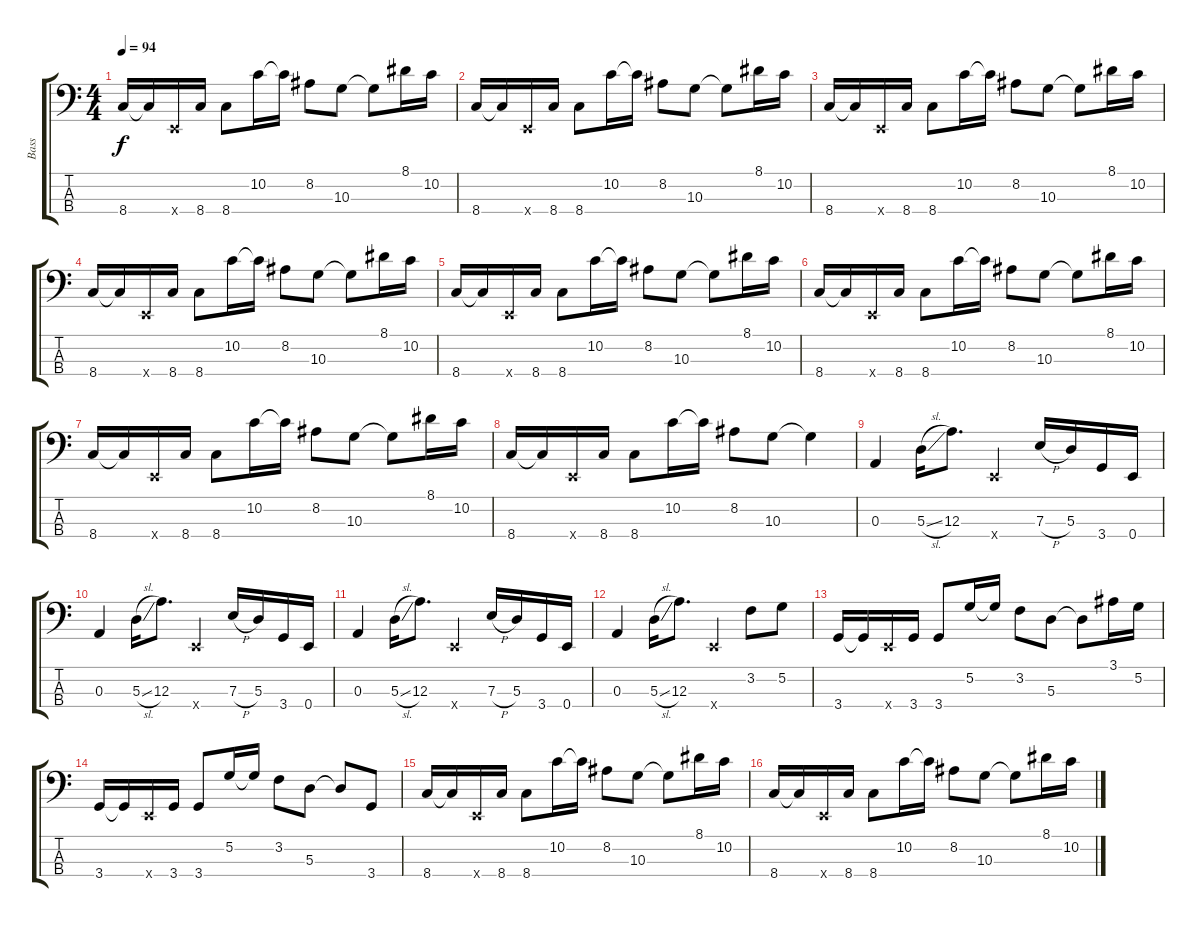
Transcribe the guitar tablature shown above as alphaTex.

\track ("Bass" "Bass") {instrument electricbasspick}
\staff {score tabs}
\tuning (G2 D2 A1 E1) {hide}
\ts (4 4)
\tempo 94
\clef f4
\ks c
8.4.16{dy f} 8.4{t}.16 0.4{x}.16 8.4.16 8.4.8 10.2.16 10.2{t}.16 8.2.8 10.3.8 10.3{t}.8 8.1.16 10.2.16 |
8.4.16 8.4{t}.16 0.4{x}.16 8.4.16 8.4.8 10.2.16 10.2{t}.16 8.2.8 10.3.8 10.3{t}.8 8.1.16 10.2.16 |
8.4.16 8.4{t}.16 0.4{x}.16 8.4.16 8.4.8 10.2.16 10.2{t}.16 8.2.8 10.3.8 10.3{t}.8 8.1.16 10.2.16 |
8.4.16 8.4{t}.16 0.4{x}.16 8.4.16 8.4.8 10.2.16 10.2{t}.16 8.2.8 10.3.8 10.3{t}.8 8.1.16 10.2.16 |
8.4.16 8.4{t}.16 0.4{x}.16 8.4.16 8.4.8 10.2.16 10.2{t}.16 8.2.8 10.3.8 10.3{t}.8 8.1.16 10.2.16 |
8.4.16 8.4{t}.16 0.4{x}.16 8.4.16 8.4.8 10.2.16 10.2{t}.16 8.2.8 10.3.8 10.3{t}.8 8.1.16 10.2.16 |
8.4.16 8.4{t}.16 0.4{x}.16 8.4.16 8.4.8 10.2.16 10.2{t}.16 8.2.8 10.3.8 10.3{t}.8 8.1.16 10.2.16 |
8.4.16 8.4{t}.16 0.4{x}.16 8.4.16 8.4.8 10.2.16 10.2{t}.16 8.2.8 10.3.8 10.3{t}.4 |
0.3.4 5.3{sl}.16 12.3.8{d} 0.4{x}.4 7.3{h}.16 5.3.16 3.4.16 0.4.16 |
0.3.4 5.3{sl}.16 12.3.8{d} 0.4{x}.4 7.3{h}.16 5.3.16 3.4.16 0.4.16 |
0.3.4 5.3{sl}.16 12.3.8{d} 0.4{x}.4 7.3{h}.16 5.3.16 3.4.16 0.4.16 |
0.3.4 5.3{sl}.16 12.3.8{d} 0.4{x}.4 3.2.8 5.2.8 |
3.4.16 3.4{t}.16 0.4{x}.16 3.4.16 3.4.8 5.2.16 5.2{t}.16 3.2.8 5.3.8 5.3{t}.8 3.1.16 5.2.16 |
3.4.16 3.4{t}.16 0.4{x}.16 3.4.16 3.4.8 5.2.16 5.2{t}.16 3.2.8 5.3.8 5.3{t}.8 3.4.8 |
8.4.16 8.4{t}.16 0.4{x}.16 8.4.16 8.4.8 10.2.16 10.2{t}.16 8.2.8 10.3.8 10.3{t}.8 8.1.16 10.2.16 |
8.4.16 8.4{t}.16 0.4{x}.16 8.4.16 8.4.8 10.2.16 10.2{t}.16 8.2.8 10.3.8 10.3{t}.8 8.1.16 10.2.16
